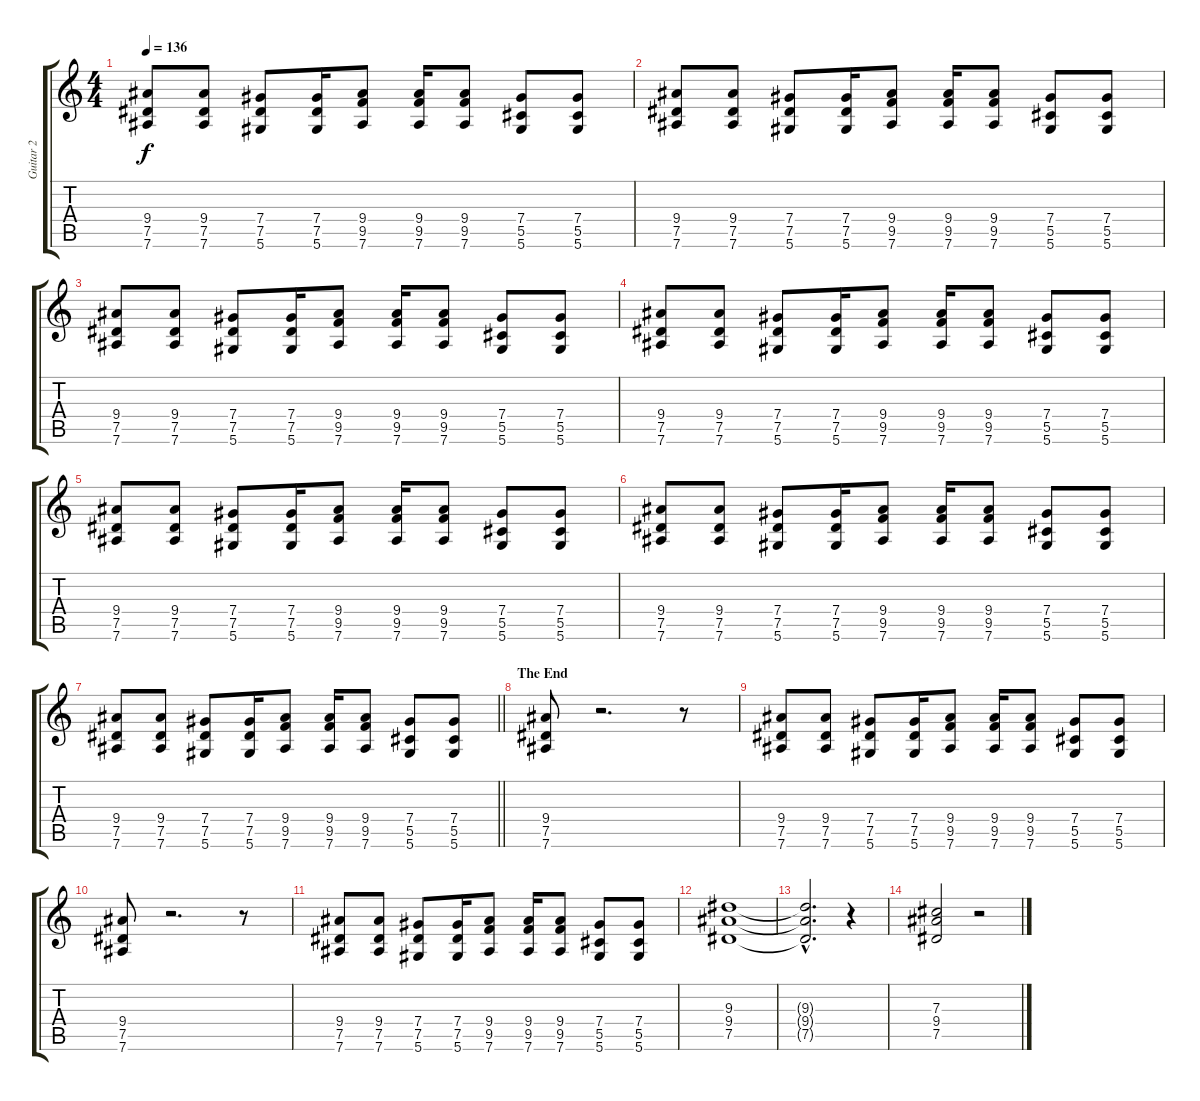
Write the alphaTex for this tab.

\track ("Guitar 2" "Guitar 2") {instrument overdrivenguitar}
\staff {score tabs}
\tuning (Eb4 Bb3 Gb3 Db3 Ab2 Eb2) {hide}
\ts (4 4)
\tempo 136
\clef g2
\ks c
(9.4 7.5 7.6).8{dy f} (9.4 7.5 7.6).8 (7.4 7.5 5.6).8 (7.4 7.5 5.6).16 (9.4 9.5 7.6).8 (9.4 9.5 7.6).16 (9.4 9.5 7.6).8 (7.4 5.5 5.6).8 (7.4 5.5 5.6).8 |
(9.4 7.5 7.6).8 (9.4 7.5 7.6).8 (7.4 7.5 5.6).8 (7.4 7.5 5.6).16 (9.4 9.5 7.6).8 (9.4 9.5 7.6).16 (9.4 9.5 7.6).8 (7.4 5.5 5.6).8 (7.4 5.5 5.6).8 |
(9.4 7.5 7.6).8 (9.4 7.5 7.6).8 (7.4 7.5 5.6).8 (7.4 7.5 5.6).16 (9.4 9.5 7.6).8 (9.4 9.5 7.6).16 (9.4 9.5 7.6).8 (7.4 5.5 5.6).8 (7.4 5.5 5.6).8 |
(9.4 7.5 7.6).8 (9.4 7.5 7.6).8 (7.4 7.5 5.6).8 (7.4 7.5 5.6).16 (9.4 9.5 7.6).8 (9.4 9.5 7.6).16 (9.4 9.5 7.6).8 (7.4 5.5 5.6).8 (7.4 5.5 5.6).8 |
(9.4 7.5 7.6).8 (9.4 7.5 7.6).8 (7.4 7.5 5.6).8 (7.4 7.5 5.6).16 (9.4 9.5 7.6).8 (9.4 9.5 7.6).16 (9.4 9.5 7.6).8 (7.4 5.5 5.6).8 (7.4 5.5 5.6).8 |
(9.4 7.5 7.6).8 (9.4 7.5 7.6).8 (7.4 7.5 5.6).8 (7.4 7.5 5.6).16 (9.4 9.5 7.6).8 (9.4 9.5 7.6).16 (9.4 9.5 7.6).8 (7.4 5.5 5.6).8 (7.4 5.5 5.6).8 |
\barLineRight lightlight
(9.4 7.5 7.6).8 (9.4 7.5 7.6).8 (7.4 7.5 5.6).8 (7.4 7.5 5.6).16 (9.4 9.5 7.6).8 (9.4 9.5 7.6).16 (9.4 9.5 7.6).8 (7.4 5.5 5.6).8 (7.4 5.5 5.6).8 |
\section ("" "The End")
(9.4 7.5 7.6).8 r.2{d} r.8 |
(9.4 7.5 7.6).8 (9.4 7.5 7.6).8 (7.4 7.5 5.6).8 (7.4 7.5 5.6).16 (9.4 9.5 7.6).8 (9.4 9.5 7.6).16 (9.4 9.5 7.6).8 (7.4 5.5 5.6).8 (7.4 5.5 5.6).8 |
(9.4 7.5 7.6).8 r.2{d} r.8 |
(9.4 7.5 7.6).8 (9.4 7.5 7.6).8 (7.4 7.5 5.6).8 (7.4 7.5 5.6).16 (9.4 9.5 7.6).8 (9.4 9.5 7.6).16 (9.4 9.5 7.6).8 (7.4 5.5 5.6).8 (7.4 5.5 5.6).8 |
(9.3 9.4 7.5).1 |
(9.3{hac t} 9.4{hac t} 7.5{hac t}).2{d} r.4 |
(7.3 9.4 7.5).2 r.2
